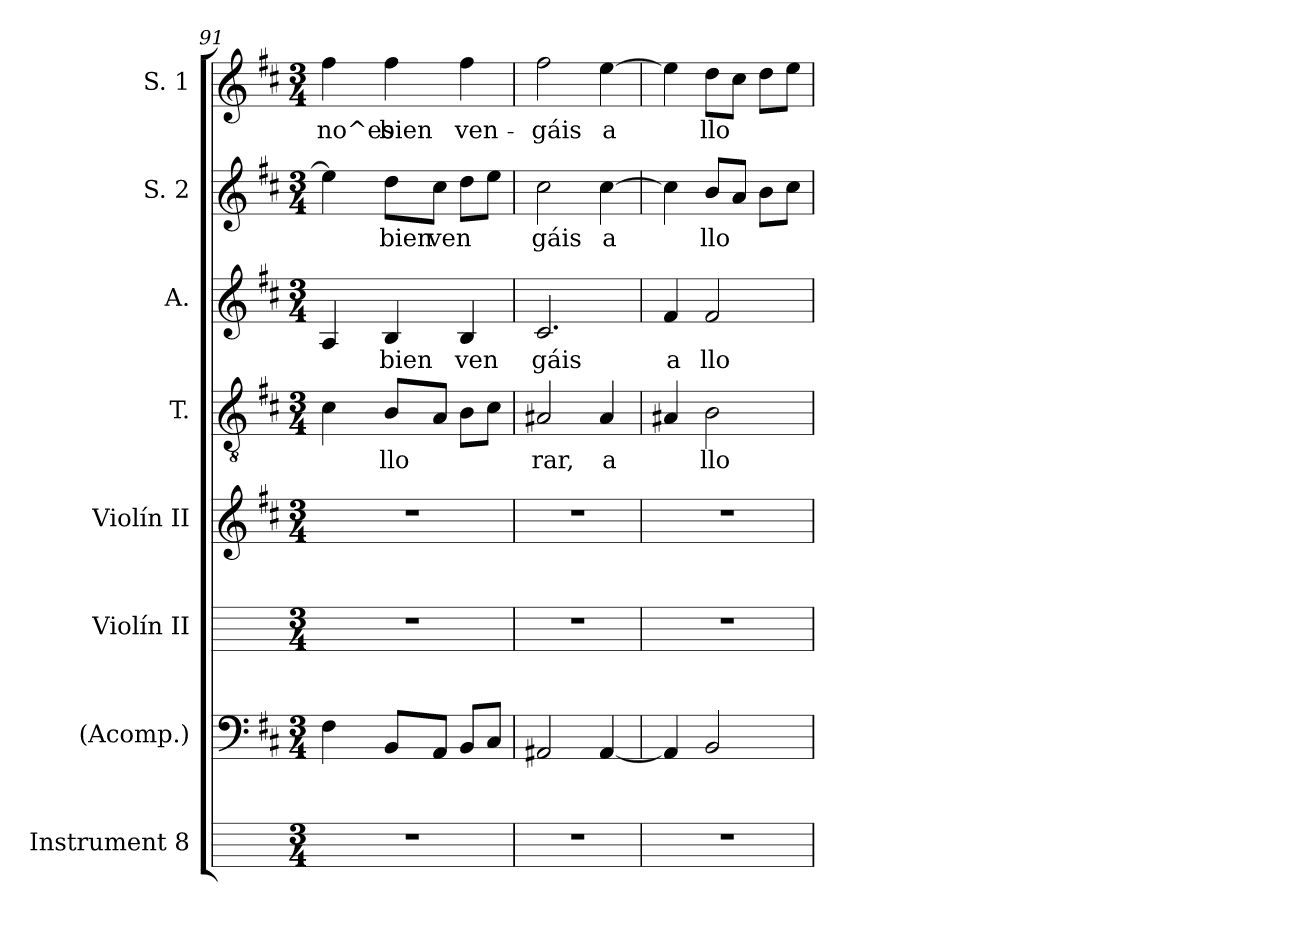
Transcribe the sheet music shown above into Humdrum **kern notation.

**kern	**kern	**kern	**kern	**kern	**text	**kern	**text	**kern	**text	**kern	**text
*part8	*part7	*part6	*part5	*part4	*part4	*part3	*part3	*part2	*part2	*part1	*part1
*staff8	*staff7	*staff6	*staff5	*staff4	*staff4	*staff3	*staff3	*staff2	*staff2	*staff1	*staff1
*I"Instrument 8	*I"(Acomp.)	*I"Violín II	*I"Violín II	*I"T.	*	*I"A.	*	*I"S. 2	*	*I"S. 1	*
*	*	*	*I'Violín I	*I'T.	*	*I'A.	*	*I'S. 2	*	*I'S. 1	*
*	*clefF4	*	*clefG2	*clefGv2	*	*clefG2	*	*clefG2	*	*clefG2	*
*k[]	*k[f#c#]	*k[]	*k[f#c#]	*k[f#c#]	*	*k[f#c#]	*	*k[f#c#]	*	*k[f#c#]	*
*C:	*D:	*C:	*D:	*D:	*	*D:	*	*D:	*	*D:	*
*M3/4	*M3/4	*M3/4	*M3/4	*M3/4	*	*M3/4	*	*M3/4	*	*M3/4	*
=91	=91	=91	=91	=91	=91	=91	=91	=91	=91	=91	=91
!	!	!	!	!	!LO:LY:b:cj	!	!LO:LY:b	!	!LO:LY:b:cj	!	!LO:LY:b:cj
2.r	4F#\	2.r	2.r	4c#\	.	4A/	--	4ee\]	.	4ff#\	no^es
!	!	!	!	!	!LO:LY:b:cj	!	!LO:LY:b	!	!LO:LY:b:cj	!	!LO:LY:b:cj
.	8BB/L	.	.	8B/L	llo-	4B/	-bien	8dd\L	bien	4ff#\	bien
!	!	!	!	!	!LO:LY:b:cj	!	!	!	!LO:LY:b:cj	!	!
.	8AA/J	.	.	8A/J	--	.	.	8cc#\J	ven-	.	.
!	!	!	!	!	!LO:LY:b:cj	!	!LO:LY:b	!	!LO:LY:b:cj	!	!LO:LY:b:cj
.	8BB/L	.	.	8B\L	--	4B/	ven	8dd\L	--	4ff#\	ven-
!	!	!	!	!	!LO:LY:b:cj	!	!	!	!LO:LY:b:cj	!	!
.	8C#/J	.	.	8c#\J	--	.	.	8ee\J	--	.	.
=92	=92	=92	=92	=92	=92	=92	=92	=92	=92	=92	=92
!	!	!	!	!	!LO:LY:b:cj	!	!LO:LY:b	!	!LO:LY:b:cj	!	!LO:LY:b:cj
2.r	2AA#X/	2.r	2.r	2A#X/	-rar,	2.c#/	gáis	2cc#\	-gáis	2ff#\	-gáis
!	!	!	!	!	!LO:LY:b:cj	!	!	!	!LO:LY:b:cj	!	!LO:LY:b:cj
.	[<4AA#/	.	.	4A#/	a	.	.	[<4cc#\	a	[<4ee\	a
!!LO:LB:g=z
=93	=93	=93	=93	=93	=93	=93	=93	=93	=93	=93	=93
!	!	!	!	!	!LO:LY:b:cj	!	!LO:LY:b	!	!LO:LY:b:cj	!	!LO:LY:b:cj
2.r	4AA#/]	2.r	2.r	4A#X/	.	4f#/	a	4cc#\]	.	4ee\]	.
!	!	!	!	!	!LO:LY:b:cj	!	!LO:LY:b	!	!LO:LY:b:cj	!	!LO:LY:b:cj
.	2BB/	.	.	2B\	llo-	2f#/	llo-	8b/L	llo-	8dd\L	llo-
!	!	!	!	!	!	!	!	!	!LO:LY:b:cj	!	!LO:LY:b:cj
.	.	.	.	.	.	.	.	8a/J	--	8cc#\J	--
!	!	!	!	!	!	!	!	!	!LO:LY:b:cj	!	!LO:LY:b:cj
.	.	.	.	.	.	.	.	8b\L	--	8dd\L	--
!	!	!	!	!	!	!	!	!	!LO:LY:b:cj	!	!LO:LY:b:cj
.	.	.	.	.	.	.	.	8cc#\J	--	8ee\J	--
=	=	=	=	=	=	=	=	=	=	=	=
*-	*-	*-	*-	*-	*-	*-	*-	*-	*-	*-	*-
